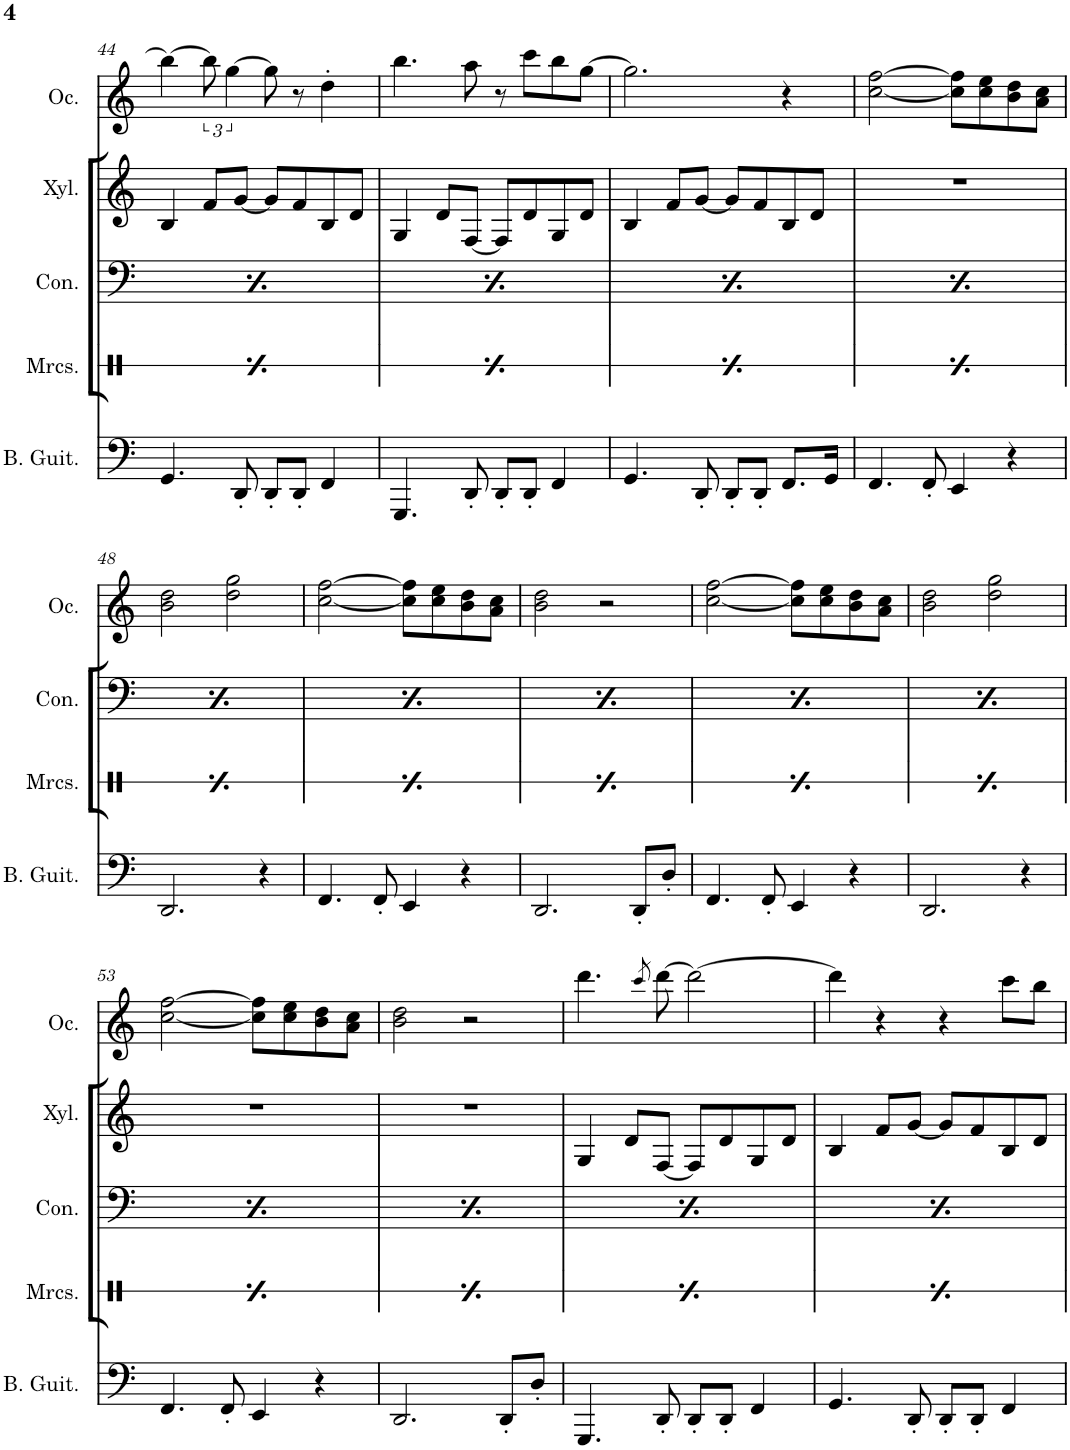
**kern	**kern	**dynam	**kern	**kern	**kern
*part5	*part4	*part4	*part3	*part2	*part1
*staff5	*staff4	*staff4	*staff3	*staff2	*staff1
*I"Bass Guitar	*I"Congas	*	*I"Xylophone	*I"C Alto Ocarina	*I"Ocarina
*I'B. Guit.	*I'Con.	*	*I'Xyl.	*I'Oc	*I'Oc.
!!LO:PB:g=z
*clefF4	*clefF4	*	*clefG2	*clefG2	*clefG2
*k[]	*k[]	*	*k[]	*k[]	*k[]
*M4/4	*M4/4	*	*M4/4	*M4/4	*M4/4
*met(c)	*met(c)	*	*met(c)	*met(c)	*met(c)
*	*	*	*	*Xbrackettup	*
=44	=44	=44	=44	=44	=44
!	!	!LO:DY:b	!	!	!
4.GG/	4F\	f	4B/	12ccc]	4bb\_
.	.	.	.	12r	.
.	.	.	.	[12bb	.
.	8F\L	.	8f/L	4bb_	12bb\]
.	.	.	.	.	[6gg\
8DD'/	8c#X\J	.	[8g/J	.	.
8DD'/L	8r	.	8g/L]	12bb]	8gg\]
.	.	.	.	[6gg	.
8DD'/J	8C/L	.	8f/	.	8r
4FF/	8C/	.	8B/	8gg]	4dd'\
.	8D/J	.	8d/J	8r	.
=45	=45	=45	=45	=45	=45
!	!	!LO:DY:b	!	!	!
4.GGG/	4F\	f	4G/	4dd'	4.bb\
.	8F\L	.	8d/L	4.bb	.
8DD'/	8c#X\J	.	[8F/J	.	8aa\
8DD'/L	8r	.	8F/L]	.	8r
8DD'/J	8C/L	.	8d/	8aa	8ccc\L
4FF/	8C/	.	8G/	8r	8bb\
.	8D/J	.	8d/J	8ccc	[8gg\J
=46	=46	=46	=46	=46	=46
!	!	!LO:DY:b	!	!	!
4.GG/	4F\	f	4B/	8bb\L	2.gg\]
.	.	.	.	[8gg\J	.
.	8F\L	.	8f/L	2.gg]	.
8DD'/	8c#X\J	.	[8g/J	.	.
8DD'/L	8r	.	8g/L]	.	.
8DD'/J	8C/L	.	8f/	.	.
8.FF/L	8C/	.	8B/	.	4r
.	8D/J	.	8d/J	.	.
16GG/Jk	.	.	.	.	.
=47	=47	=47	=47	=47	=47
!	!	!LO:DY:b	!	!	!
4.FF/	4F\	f	1r	4r	[2cc\ [2ff\
.	8F\L	.	.	[2cc [2ff	.
8FF'/	8c#X\J	.	.	.	.
4EE/	8r	.	.	.	8cc\] 8ff\]L
.	8C/L	.	.	.	8cc\ 8ee\
4r	8C/	.	.	8cc]\ 8ff]\L	8b\ 8dd\
.	8D/J	.	.	8cc\ 8ee\J	8a\ 8cc\J
!!LO:LB:g=z
=48	=48	=48	=48	=48	=48
!	!	!LO:DY:b	!	!	!
2.DD/	4F\	f	1r	8b\ 8dd\L	2b\ 2dd\
.	.	.	.	8a\ 8cc\J	.
.	8F\L	.	.	2b 2dd	.
.	8c#X\J	.	.	.	.
.	8r	.	.	.	2dd\ 2gg\
.	8C/L	.	.	.	.
4r	8C/	.	.	[4dd [4gg	.
.	8D/J	.	.	.	.
=49	=49	=49	=49	=49	=49
!	!	!LO:DY:b	!	!	!
4.FF/	4F\	f	1r	4dd] 4gg]	[2cc\ [2ff\
.	8F\L	.	.	[2cc [2ff	.
8FF'/	8c#X\J	.	.	.	.
4EE/	8r	.	.	.	8cc\] 8ff\]L
.	8C/L	.	.	.	8cc\ 8ee\
4r	8C/	.	.	8cc]\ 8ff]\L	8b\ 8dd\
.	8D/J	.	.	8cc\ 8ee\J	8a\ 8cc\J
=50	=50	=50	=50	=50	=50
!	!	!LO:DY:b	!	!	!
2.DD/	4F\	f	1r	8b\ 8dd\L	2b\ 2dd\
.	.	.	.	8a\ 8cc\J	.
.	8F\L	.	.	2b 2dd	.
.	8c#X\J	.	.	.	.
.	8r	.	.	.	2r
.	8C/L	.	.	.	.
8DD'/L	8C/	.	.	4r	.
8D'/J	8D/J	.	.	.	.
=51	=51	=51	=51	=51	=51
!	!	!LO:DY:b	!	!	!
4.FF/	4F\	f	1r	4r	[2cc\ [2ff\
.	8F\L	.	.	[2cc [2ff	.
8FF'/	8c#X\J	.	.	.	.
4EE/	8r	.	.	.	8cc\] 8ff\]L
.	8C/L	.	.	.	8cc\ 8ee\
4r	8C/	.	.	8cc]\ 8ff]\L	8b\ 8dd\
.	8D/J	.	.	8cc\ 8ee\J	8a\ 8cc\J
=52	=52	=52	=52	=52	=52
!	!	!LO:DY:b	!	!	!
2.DD/	4F\	f	1r	8b\ 8dd\L	2b\ 2dd\
.	.	.	.	8a\ 8cc\J	.
.	8F\L	.	.	2b 2dd	.
.	8c#X\J	.	.	.	.
.	8r	.	.	.	2dd\ 2gg\
.	8C/L	.	.	.	.
4r	8C/	.	.	[4dd [4gg	.
.	8D/J	.	.	.	.
!!LO:LB:g=z
=53	=53	=53	=53	=53	=53
!	!	!LO:DY:b	!	!	!
4.FF/	4F\	f	1r	4dd] 4gg]	[2cc\ [2ff\
.	8F\L	.	.	[2cc [2ff	.
8FF'/	8c#X\J	.	.	.	.
4EE/	8r	.	.	.	8cc\] 8ff\]L
.	8C/L	.	.	.	8cc\ 8ee\
4r	8C/	.	.	8cc]\ 8ff]\L	8b\ 8dd\
.	8D/J	.	.	8cc\ 8ee\J	8a\ 8cc\J
=54	=54	=54	=54	=54	=54
!	!	!LO:DY:b	!	!	!
2.DD/	4F\	f	1r	8b\ 8dd\L	2b\ 2dd\
.	.	.	.	8a\ 8cc\J	.
.	8F\L	.	.	2b 2dd	.
.	8c#X\J	.	.	.	.
.	8r	.	.	.	2r
.	8C/L	.	.	.	.
8DD'/L	8C/	.	.	4r	.
8D'/J	8D/J	.	.	.	.
=55	=55	=55	=55	=55	=55
!	!	!LO:DY:b	!	!	!
4.GGG/	4F\	f	4G/	4r	4.ddd\
.	8F\L	.	8d/L	4.ddd	.
.	.	.	.	.	8qccc/
8DD'/	8c#X\J	.	[8F/J	.	[8ddd\
8DD'/L	8r	.	8F/L]	.	2ddd\_
.	.	.	.	8qccc	.
8DD'/J	8C/L	.	8d/	[8ddd	.
4FF/	8C/	.	8G/	4ddd_	.
.	8D/J	.	8d/J	.	.
=56	=56	=56	=56	=56	=56
!	!	!LO:DY:b	!	!	!
4.GG/	4F\	f	4B/	4ddd_	4ddd\]
.	8F\L	.	8f/L	4ddd]	4r
8DD'/	8c#X\J	.	[8g/J	.	.
8DD'/L	8r	.	8g/L]	4r	4r
8DD'/J	8C/L	.	8f/	.	.
4FF/	8C/	.	8B/	4r	8ccc\L
.	8D/J	.	8d/J	.	8bb\J
=	=	=	=	=	=
*-	*-	*-	*-	*-	*-
